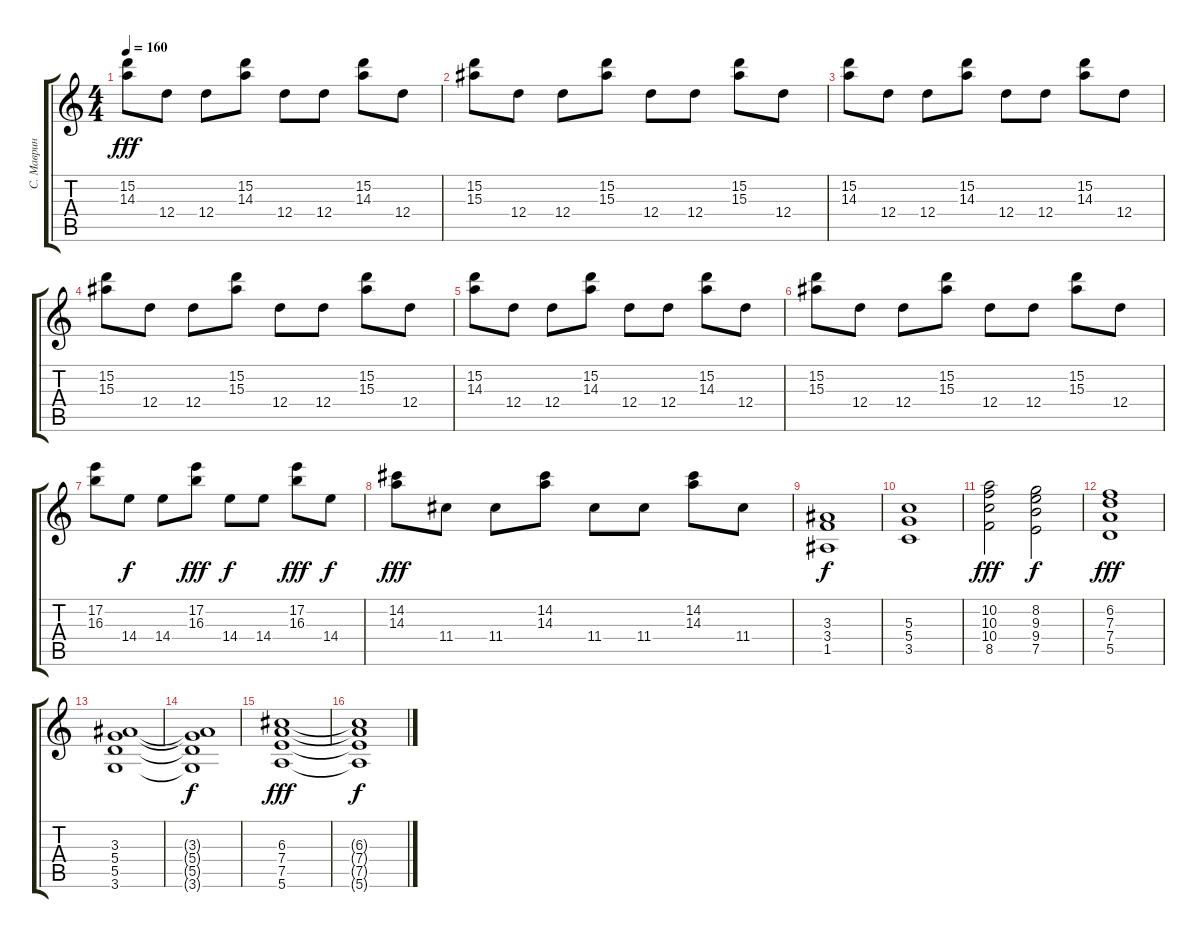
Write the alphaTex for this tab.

\track ("C. Маврин" "C. Маврин") {instrument overdrivenguitar}
\staff {score tabs}
\tuning (E4 B3 G3 D3 A2 E2) {hide}
\ts (4 4)
\tempo 160
\clef g2
\ks c
(15.2 14.3).8{dy fff} 12.4.8 12.4.8 (15.2 14.3).8 12.4.8 12.4.8 (15.2 14.3).8 12.4.8 |
(15.2 15.3).8 12.4.8 12.4.8 (15.2 15.3).8 12.4.8 12.4.8 (15.2 15.3).8 12.4.8 |
(15.2 14.3).8 12.4.8 12.4.8 (15.2 14.3).8 12.4.8 12.4.8 (15.2 14.3).8 12.4.8 |
(15.2 15.3).8 12.4.8 12.4.8 (15.2 15.3).8 12.4.8 12.4.8 (15.2 15.3).8 12.4.8 |
(15.2 14.3).8 12.4.8 12.4.8 (15.2 14.3).8 12.4.8 12.4.8 (15.2 14.3).8 12.4.8 |
(15.2 15.3).8 12.4.8 12.4.8 (15.2 15.3).8 12.4.8 12.4.8 (15.2 15.3).8 12.4.8 |
(17.2 16.3).8 14.4.8{dy f} 14.4.8 (17.2 16.3).8{dy fff} 14.4.8{dy f} 14.4.8 (17.2 16.3).8{dy fff} 14.4.8{dy f} |
(14.2 14.3).8{dy fff} 11.4.8 11.4.8 (14.2 14.3).8 11.4.8 11.4.8 (14.2 14.3).8 11.4.8 |
(3.3 3.4 1.5).1{dy f} |
(5.3 5.4 3.5).1 |
(10.2 10.3 10.4 8.5).2{dy fff} (8.2 9.3 9.4 7.5).2{dy f} |
(6.2 7.3 7.4 5.5).1{dy fff} |
(3.3 5.4 5.5 3.6).1 |
(3.3{t} 5.4{t} 5.5{t} 3.6{t}).1{dy f} |
(6.3 7.4 7.5 5.6).1{dy fff} |
(6.3{t} 7.4{t} 7.5{t} 5.6{t}).1{dy f}
